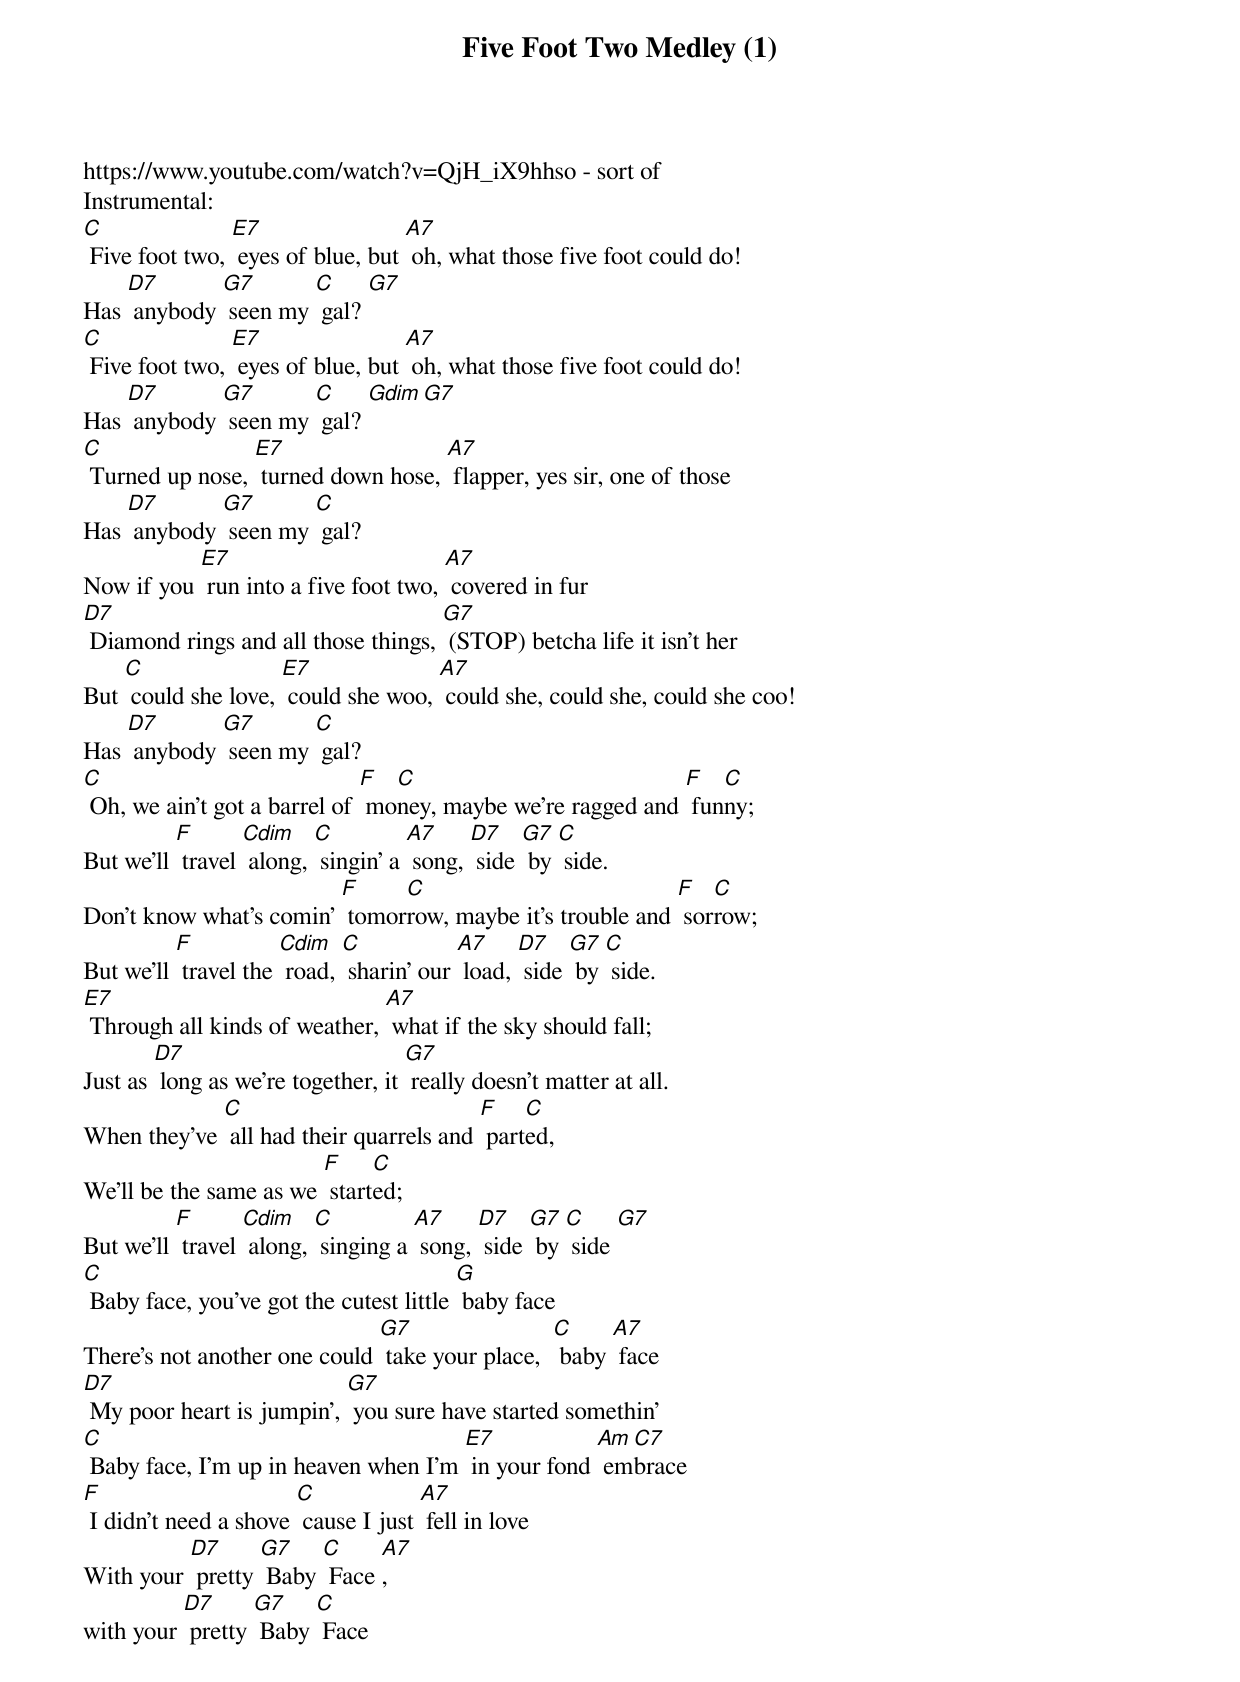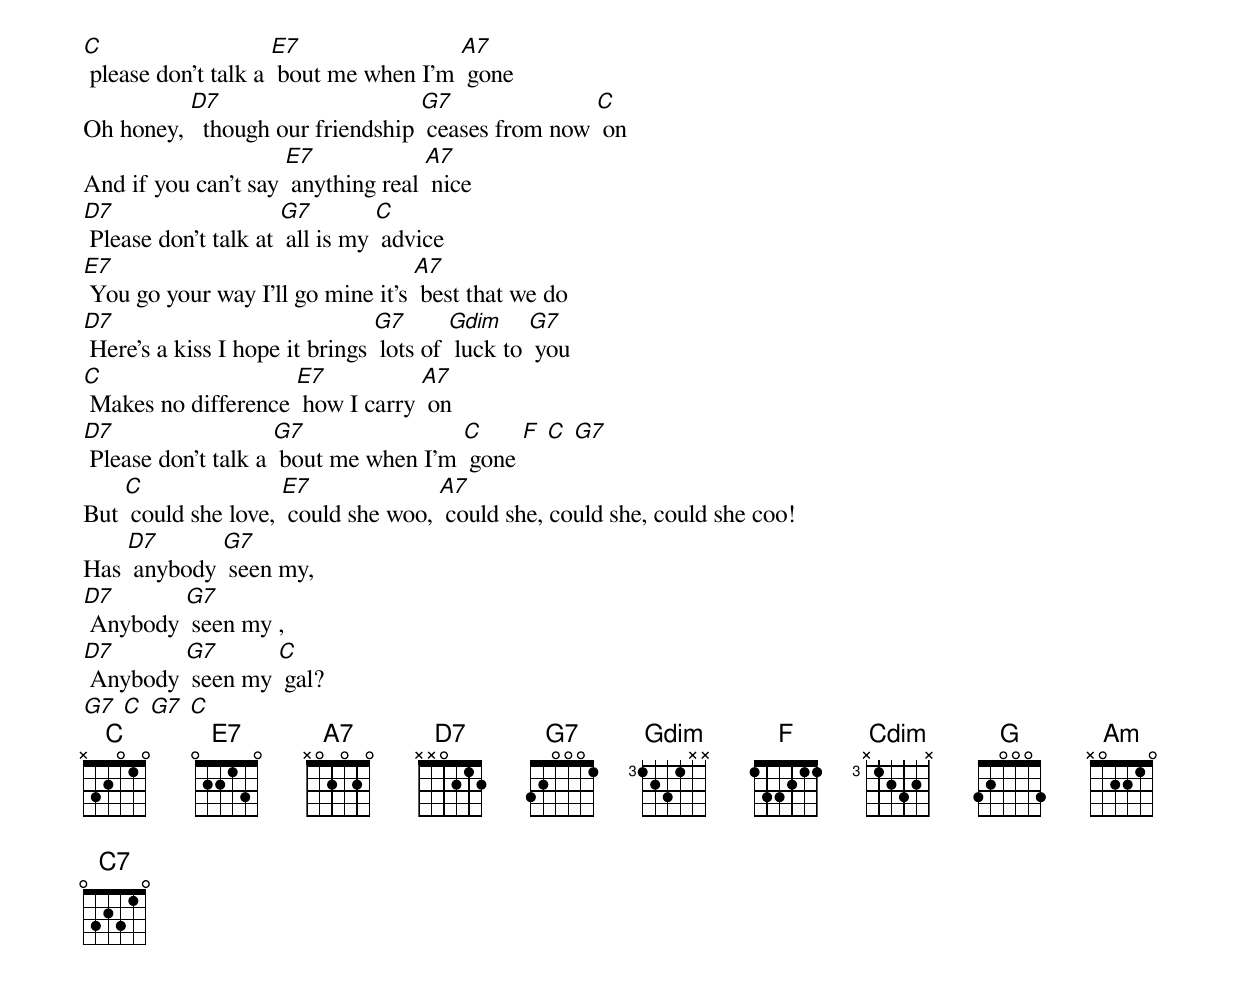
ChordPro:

{t: Five Foot Two Medley (1) }
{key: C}
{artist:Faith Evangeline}
https://www.youtube.com/watch?v=QjH_iX9hhso - sort of
Instrumental:
[C] Five foot two, [E7] eyes of blue, but [A7] oh, what those five foot could do!
Has [D7] anybody [G7] seen my [C] gal? [G7]
{c: }
[C] Five foot two, [E7] eyes of blue, but [A7] oh, what those five foot could do!
Has [D7] anybody [G7] seen my [C] gal? [Gdim][G7]
{c: }
[C] Turned up nose, [E7] turned down hose, [A7] flapper, yes sir, one of those
Has [D7] anybody [G7] seen my [C] gal?
Now if you [E7] run into a five foot two, [A7] covered in fur
[D7] Diamond rings and all those things, [G7] (STOP) betcha life it isn't her
But [C] could she love, [E7] could she woo, [A7] could she, could she, could she coo!
Has [D7] anybody [G7] seen my [C] gal?
{c: }
[C] Oh, we ain't got a barrel of [F] mo[C]ney, maybe we're ragged and [F] fun[C]ny;
But we'll [F] travel [Cdim] along, [C] singin' a [A7] song, [D7] side [G7] by [C] side.
Don't know what's comin' [F] tomor[C]row, maybe it's trouble and [F] sor[C]row;
But we'll [F] travel the [Cdim] road, [C] sharin' our [A7] load, [D7] side [G7] by [C] side.
{c: }
[E7] Through all kinds of weather, [A7] what if the sky should fall;
Just as [D7] long as we're together, it [G7] really doesn't matter at all.
When they've [C] all had their quarrels and [F] part[C]ed,
We'll be the same as we [F] start[C]ed;
But we'll [F] travel [Cdim] along, [C] singing a [A7] song, [D7] side [G7] by [C] side [G7]
{c: }
[C] Baby face, you've got the cutest little [G] baby face
There's not another one could [G7] take your place,  [C] baby [A7] face
[D7] My poor heart is jumpin', [G7] you sure have started somethin'
[C] Baby face, I'm up in heaven when I'm [E7] in your fond [Am] em[C7]brace
[F] I didn't need a shove [C] cause I just [A7] fell in love
With your [D7] pretty [G7] Baby [C] Face [A7],
with your [D7] pretty [G7] Baby [C] Face
{c: }
[C] please don't talk a [E7] bout me when I'm [A7] gone
Oh honey, [D7]  though our friendship [G7] ceases from now [C] on
And if you can't say [E7] anything real [A7] nice
[D7] Please don't talk at [G7] all is my [C] advice
[E7] You go your way I'll go mine it's [A7] best that we do
[D7] Here's a kiss I hope it brings [G7] lots of [Gdim] luck to [G7] you
[C] Makes no difference [E7] how I carry [A7] on
[D7] Please don't talk a [G7] bout me when I'm [C] gone [F] [C] [G7]
{c: }
But [C] could she love, [E7] could she woo, [A7] could she, could she, could she coo!
Has [D7] anybody [G7] seen my,
[D7] Anybody [G7] seen my ,
[D7] Anybody [G7] seen my [C] gal?
{c: }
[G7] [C] [G7] [C]
